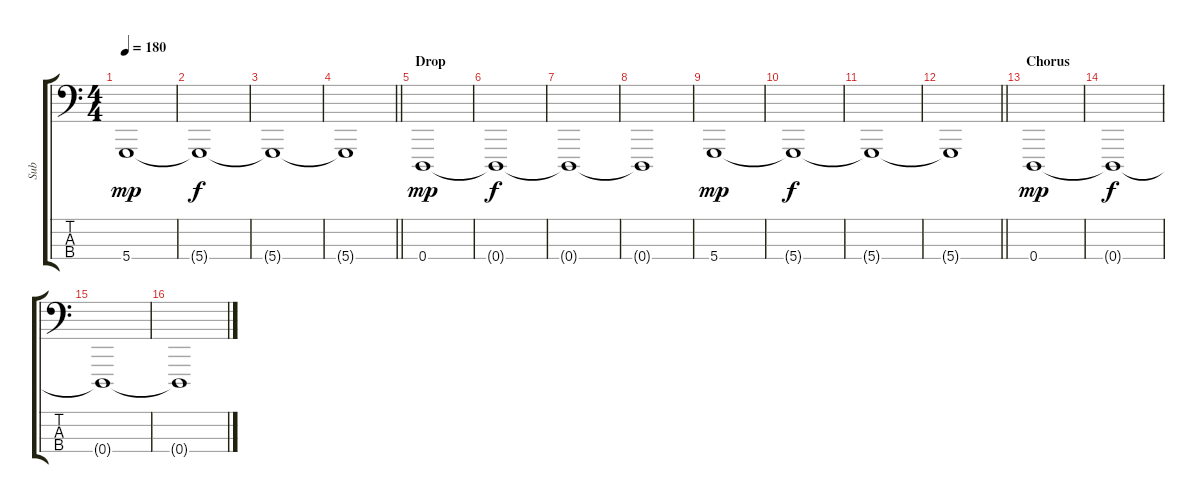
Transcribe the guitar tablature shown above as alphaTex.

\track (" Sub" " Sub") {instrument lead1square}
\staff {score tabs}
\tuning (G2 D2 A1 D1) {hide}
\ts (4 4)
\tempo 180
\clef f4
\ks c
5.4.1{dy mp} |
5.4{t}.1{dy f} |
5.4{t}.1 |
\barLineRight lightlight
5.4{t}.1 |
\section ("" "Drop")
0.4.1{dy mp} |
0.4{t}.1{dy f} |
0.4{t}.1 |
0.4{t}.1 |
5.4.1{dy mp} |
5.4{t}.1{dy f} |
5.4{t}.1 |
\barLineRight lightlight
5.4{t}.1 |
\section ("" "Chorus")
0.4.1{dy mp} |
0.4{t}.1{dy f} |
0.4{t}.1 |
0.4{t}.1
